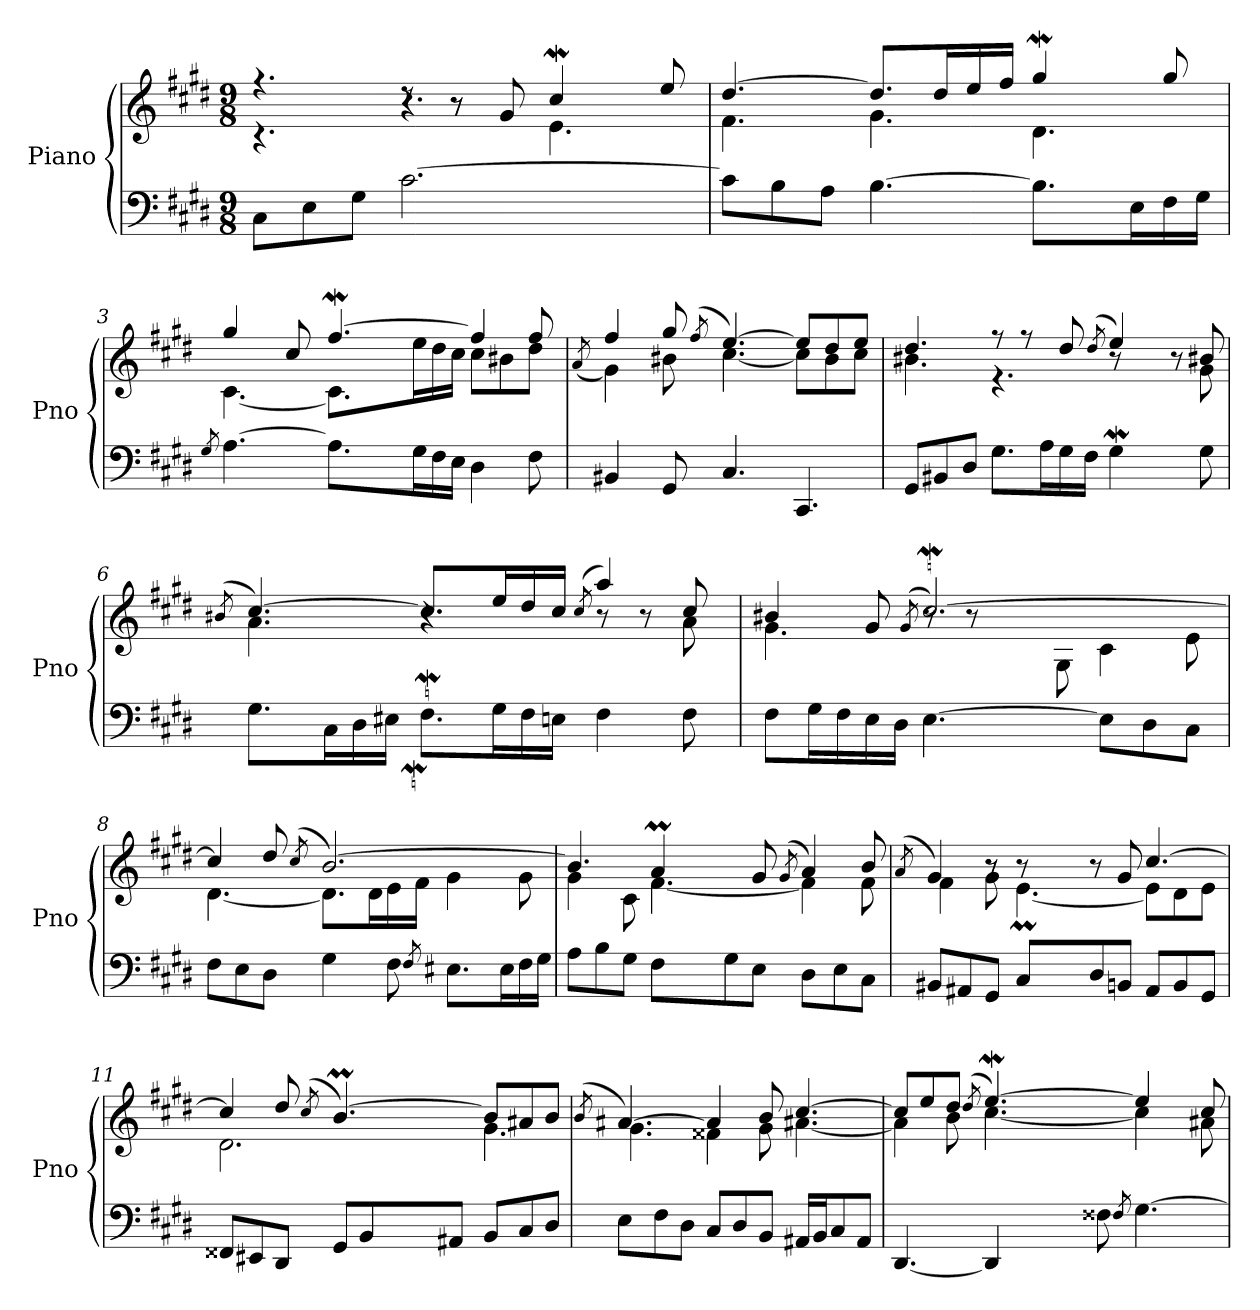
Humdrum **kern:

**kern	**kern
*part1	*part1
*staff2	*staff1
*I"Piano	*
*I'Pno	*
*clefF4	*clefG2
*k[f#c#g#d#]	*k[f#c#g#d#]
*M9/8	*M9/8
*MM63	*MM63
=1	=1
*	*^
*	*	*^
8C#\L	4.r	4.r	2ryy
8E\	.	.	.
8G#\J	.	.	.
[2.c#\	8r	4.r	.
.	8r	.	8r
.	8g#/	.	8ryy
.	4cc#W/	4.e\	64cc#!yy
.	.	.	64b!yy
.	.	.	8..cc#!yy
.	8ee/	.	8ryy
=2	=2	=2	=2
8c#\L]	[4.dd#/	4.f#\	2.ryy
8B\	.	.	.
8A\J	.	.	.
[4.B\	8.dd#/L]	4.g#\	.
.	16dd#/L	.	.
.	16ee/	.	.
.	16ff#/JJ	.	.
8.B\L]	4gg#W/	4.d#\	64gg#!yy
.	.	.	64ff#!yy
.	.	.	8..gg#!yy
16E\L	.	.	.
16F#\	8gg#/	.	8ryy
16G#\JJ	.	.	.
=3	=3	=3	=3
8qG#/	.	.	.
*^	*	*	*
[4.A\	8G#!yy	4gg#/	[4.c#\	4.ryy
.	4..A!yy	.	.	.
.	.	8cc#/	.	.
8.A\L]	.	[4.ff#W/	8.c#\L]	64ff#!yy
.	.	.	.	64ee!yy
.	.	.	.	[32ff#!yy
.	.	.	.	8.ff#!yy]
16G#\L	2ryy	.	16ee\L	.
16F#\	.	.	16dd#\	2ryy
16E\JJ	.	.	16cc#\JJ	.
4D#\	.	4ff#/]	8cc#\L	.
.	.	.	8b#X\	.
8F#\	.	8ff#/	8dd#\J	.
.	16ryy	.	.	.
*v	*v	*	*	*
=4	=4	=4	=4
.	.	(8qa/	.
4BB#X/	4ff#/	4g#\)	8a!yy
.	.	.	8g#!yy
8GG#/	8gg#/	8b#X\	8ryy
.	(8qff#/	.	.
4.C#/	[4.ee/)	[4.cc#\	8ff#!yy
.	.	.	4.ee!yy
4.CC#/	8ee/L]	8cc#\L]	.
.	8dd#/	8b#\	4ryy
.	8ee/J	8cc#\J	.
!!LO:LB:g=z	!!	!!
=5	=5	=5	=5
*^	*	*	*
8GG#/L	2.ryy	4.dd#/	4.b#X\	2.ryy
8BB#X/	.	.	.	.
8D#/J	.	.	.	.
8.G#\L	.	8r	4.r	.
.	.	8r	.	.
16A\L	.	.	.	.
16G#\	.	8dd#/	.	.
16F#\JJ	.	.	.	.
.	.	(8qdd#/	.	.
4G#W\	64G#!yy	4ee/)	8r	8dd#!yy
.	64F#!yy	.	.	.
.	8..G#!yy	.	.	.
.	.	.	8r	8ee!yy
8G#\	8ryy	8b#X/	8g#\	8ryy
=6	=6	=6	=6	=6
.	.	(8qb#X/	.	.
8.G#\L	4.ryy	[4.cc#/)	4.a\	8b#!yy
.	.	.	.	4..cc#!yy
16C#\L	.	.	.	.
16D#\	.	.	.	.
16E#X\JJ	.	.	.	.
8.F#W\L	[8F#W!yy	8.cc#/L]	4.r	.
.	16F#!yy]	.	.	.
16G#\L	2ryy	16ee/L	.	8.ryy
16F#\	.	16dd#/	.	.
16En\JJ	.	16cc#/JJ	.	.
.	.	(8qcc#/	.	.
4F#\	.	4aa/)	8r	8cc#!yy
.	.	.	8r	8aa!yy
8F#\	.	8cc#/	8a\	8ryy
.	16ryy	.	.	.
*v	*v	*	*	*
=7	=7	=7	=7
8F#\L	4b#X/	4.g#\	4.ryy
16G#\L	.	.	.
16F#\	.	.	.
16E\	8g#/	.	.
16D#\JJ	.	.	.
.	(8qg#/	.	.
[4.E\	[2.cc#W/)	8r	8g#!yy
.	.	8r	64cc#!yy
.	.	.	64b#!yy
.	.	.	[8..cc#!yy
.	.	8G#\	.
8E\L]	.	4c#\	4.cc#!yy_
8D#\	.	.	.
8C#\J	.	8e\	.
!!LO:LB:g=z	!!	!!
=8	=8	=8	=8
*^	*	*	*
8F#\L	2.ryy	4cc#/]	[4.d#\	4cc#!yy]
8E\	.	.	.	.
8D#\J	.	8dd#/	.	8ryy
.	.	(8qcc#/	.	.
4G#\	.	[2.b/)	8.d#\L]	8cc#!yy
.	.	.	.	[8b!yy
.	.	.	16d#\L	.
8F#\	.	.	16e\	2b!yy_
.	.	.	16f#\JJ	.
8qF#/	.	.	.	.
8.E#X\L	16F#!yy	.	4g#\	.
.	8E#!yy	.	.	.
16E#\L	8.ryy	.	.	.
16F#\	.	.	8g#\	.
16G#\JJ	.	.	.	.
*v	*v	*	*	*
=9	=9	=9	=9
8A\L	4.b/]	4g#\	4.b!yy]
8B\	.	.	.
8G#\J	.	8c#\	.
*	*	*	*Xtuplet
8F#\L	4aM/	[4.f#\	48a!yy
.	.	.	48b!yy
.	.	.	[48a!yy
.	.	.	8.a!yy]
8G#\	.	.	.
8E\J	8g#/	.	8ryy
.	(8qg#/	.	.
8D#\L	4a/)	4f#\]	8g#!yy
8E\	.	.	8a!yy
8C#\J	8b/	8f#\	8ryy
=10	=10	=10	=10
.	(8qa/	.	.
8BB#X/L	4g#/)	4f#\	8a!yy
8AA#X/	.	.	8g#!yy
8GG#/J	8r	8g#\	8r
8C#/L	8r	[4.eM\	48e!yy
.	.	.	48f#!yy
.	.	.	[48e!yy
.	.	.	4..e!yy]
8D#/	8r	.	.
8BBn/J	8g#/	.	.
8AA#/L	[4.cc#/	8e\L]	.
8BB/	.	8d#\	4ryy
8GG#/J	.	8e\J	.
!!LO:LB:g=z	!!	!!
=11	=11	=11	=11
8FF##X/L	4cc#/]	2.d#\	4.ryy
8EE#X/	.	.	.
8DD#/J	8dd#/	.	.
.	(8qcc#/	.	.
8GG#/L	[4.bM/)	.	8cc#!yy
8BB/	.	.	96b!yy
.	.	.	96cc#!yy
.	.	.	[48b!yy
.	.	.	48b!yy_
.	.	.	8b!yy_
8AA#X/J	.	.	.
.	.	.	8.b!yy]
8BB/L	8b/L]	4.g#\	.
8C#/	8a#X/	.	4ryy
8D#/J	8b/J	.	.
=12	=12	=12	=12
.	(8qb/	.	.
8E\L	[4.a#X/)	4.g#\	8b!yy
8F#\	.	.	2a#!yy
8D#\J	.	.	.
8C#/L	4a#/]	4f##X\	.
8D#/	.	.	.
8BB/J	8b/	8g#\	2ryy
16AA#X/LL	[4.cc#/	[4.a#X\	.
16BB/J	.	.	.
8C#/	.	.	.
8AA#/J	.	.	.
=13	=13	=13	=13
*^	*	*	*
[4.DD#/	2.ryy	8cc#/L]	4a#\]	4.ryy
.	.	8ee/	.	.
.	.	8dd#/J	8b\	.
.	.	(8qdd#/	.	.
4DD#/]	.	[4.eew/)	[4.cc#\	8dd#!yy
.	.	.	.	64ee!yy
.	.	.	.	64dd#!yy
.	.	.	.	[32ee!yy
.	.	.	.	4..ee!yy]
8F##X\	.	.	.	.
8qF##/	.	.	.	.
[4.G#\	8F##!yy	4ee/]	4cc#\]	.
.	[4G#!yy	.	.	.
.	.	8cc#/	8a#X\	8ryy
*v	*v	*	*	*
*	*v	*v	*v
=	=
*-	*-
